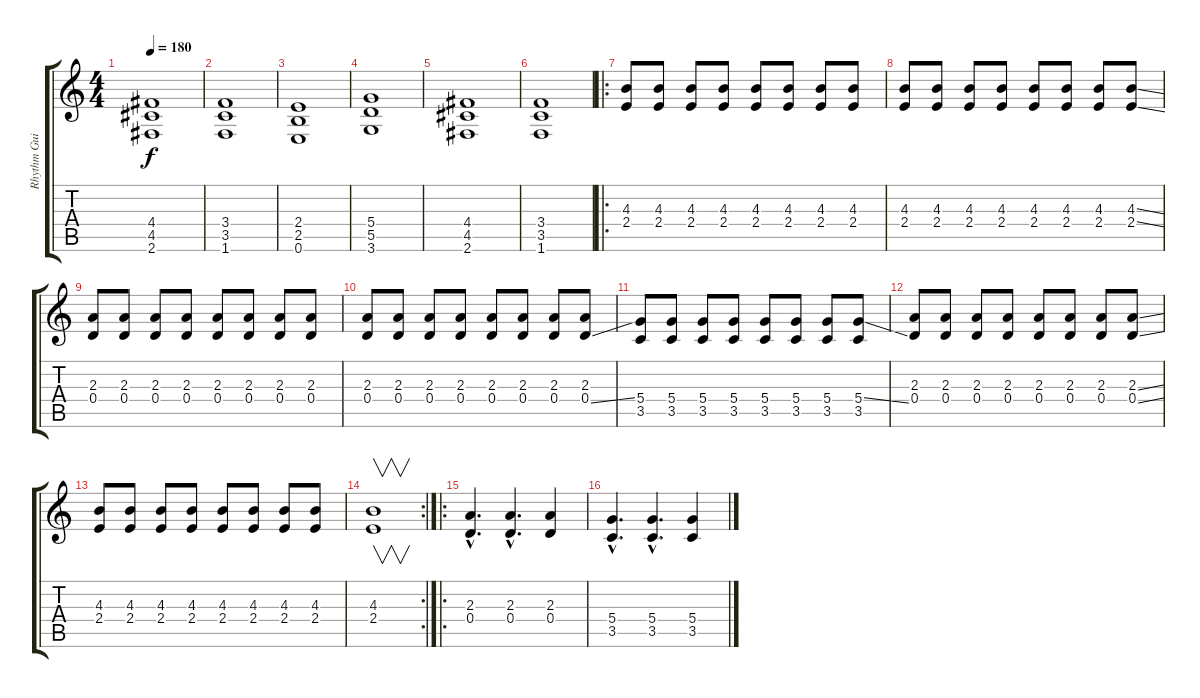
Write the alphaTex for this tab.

\track ("Rhythm Guitar" "Rhythm Gui") {instrument distortionguitar}
\staff {score tabs}
\tuning (E4 B3 G3 D3 A2 E2) {hide}
\ts (4 4)
\tempo 180
\clef g2
\ks c
(4.4 4.5 2.6).1{dy f} |
(3.4 3.5 1.6).1 |
(2.4 2.5 0.6).1 |
(5.4 5.5 3.6).1 |
(4.4 4.5 2.6).1 |
(3.4 3.5 1.6).1 |
\ro
(4.3 2.4).8 (4.3 2.4).8 (4.3 2.4).8 (4.3 2.4).8 (4.3 2.4).8 (4.3 2.4).8 (4.3 2.4).8 (4.3 2.4).8 |
(4.3 2.4).8 (4.3 2.4).8 (4.3 2.4).8 (4.3 2.4).8 (4.3 2.4).8 (4.3 2.4).8 (4.3 2.4).8 (4.3{ss} 2.4{ss}).8 |
(2.3 0.4).8 (2.3 0.4).8 (2.3 0.4).8 (2.3 0.4).8 (2.3 0.4).8 (2.3 0.4).8 (2.3 0.4).8 (2.3 0.4).8 |
(2.3 0.4).8 (2.3 0.4).8 (2.3 0.4).8 (2.3 0.4).8 (2.3 0.4).8 (2.3 0.4).8 (2.3 0.4).8 (2.3 0.4{ss}).8 |
(5.4 3.5).8 (5.4 3.5).8 (5.4 3.5).8 (5.4 3.5).8 (5.4 3.5).8 (5.4 3.5).8 (5.4 3.5).8 (5.4{ss} 3.5).8 |
(2.3 0.4).8 (2.3 0.4).8 (2.3 0.4).8 (2.3 0.4).8 (2.3 0.4).8 (2.3 0.4).8 (2.3 0.4).8 (2.3{ss} 0.4{ss}).8 |
(4.3 2.4).8 (4.3 2.4).8 (4.3 2.4).8 (4.3 2.4).8 (4.3 2.4).8 (4.3 2.4).8 (4.3 2.4).8 (4.3 2.4).8 |
\rc 2
(4.3 2.4).1{v} |
\ro
(2.3{hac} 0.4{hac}).4{d} (2.3{hac} 0.4{hac}).4{d} (2.3 0.4).4 |
(5.4{hac} 3.5{hac}).4{d} (5.4{hac} 3.5{hac}).4{d} (5.4 3.5).4
